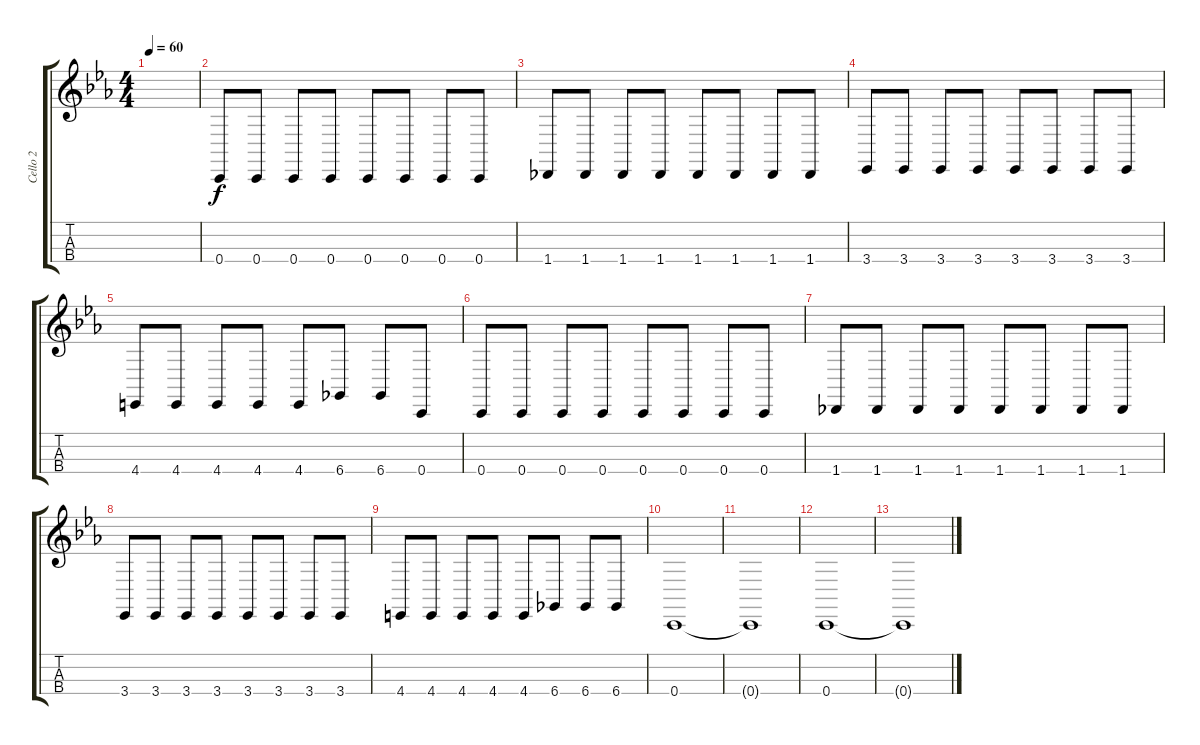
\track ("Cello 2" "Cello 2") {instrument cello}
\staff {score tabs}
\tuning (A3 D3 G2 C2) {hide}
\ts (4 4)
\tempo 60
\clef g2
\ks eb
|
0.4.8 0.4.8 0.4.8 0.4.8 0.4.8 0.4.8 0.4.8 0.4.8 |
1.4.8 1.4.8 1.4.8 1.4.8 1.4.8 1.4.8 1.4.8 1.4.8 |
3.4.8 3.4.8 3.4.8 3.4.8 3.4.8 3.4.8 3.4.8 3.4.8 |
4.4.8 4.4.8 4.4.8 4.4.8 4.4.8 6.4.8 6.4.8 0.4.8 |
0.4.8 0.4.8 0.4.8 0.4.8 0.4.8 0.4.8 0.4.8 0.4.8 |
1.4.8 1.4.8 1.4.8 1.4.8 1.4.8 1.4.8 1.4.8 1.4.8 |
3.4.8 3.4.8 3.4.8 3.4.8 3.4.8 3.4.8 3.4.8 3.4.8 |
4.4.8 4.4.8 4.4.8 4.4.8 4.4.8 6.4.8 6.4.8 6.4.8 |
0.4.1 |
0.4{t}.1 |
0.4.1 |
0.4{t}.1
